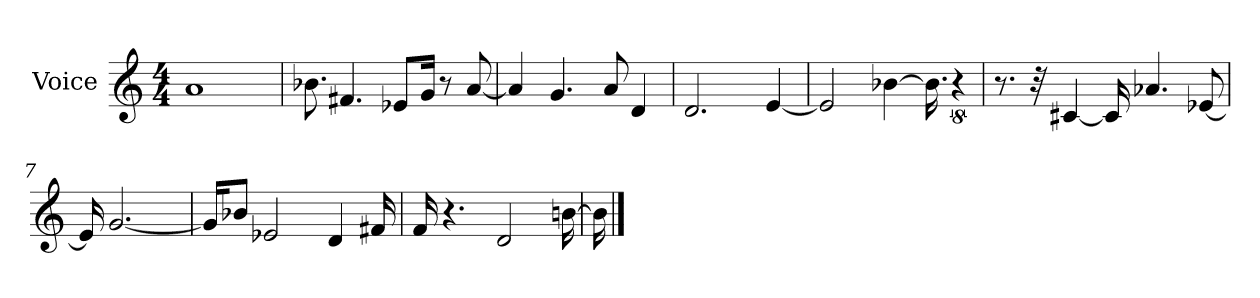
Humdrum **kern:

**kern
*part1
*staff1
*I"Voice
*I'Voice
*clefG2
*M4/4
=1
1a
=2
8.b-X\
4.f#X/
8e-X/L
16g/Jk
8r
[<8a/
=3
4a/]
4.g/
8a/
4d/
=4
2.d/
[<4e/
=5
2e/]
[>4b-X\
16.b-\]
32%5r
=6
8.r
32r
[<4c#X/
16c#/]
4.a-X/
[<8e-X/
=7
16e-/]
[<2.g/
=8
16g/KL]
8b-X/J
2e-X/
4d/
16f#X/
!!LO:LB:g=z
=9
16f/
4.r
2d/
[>16bn\
=10
16b\]
==
*-
